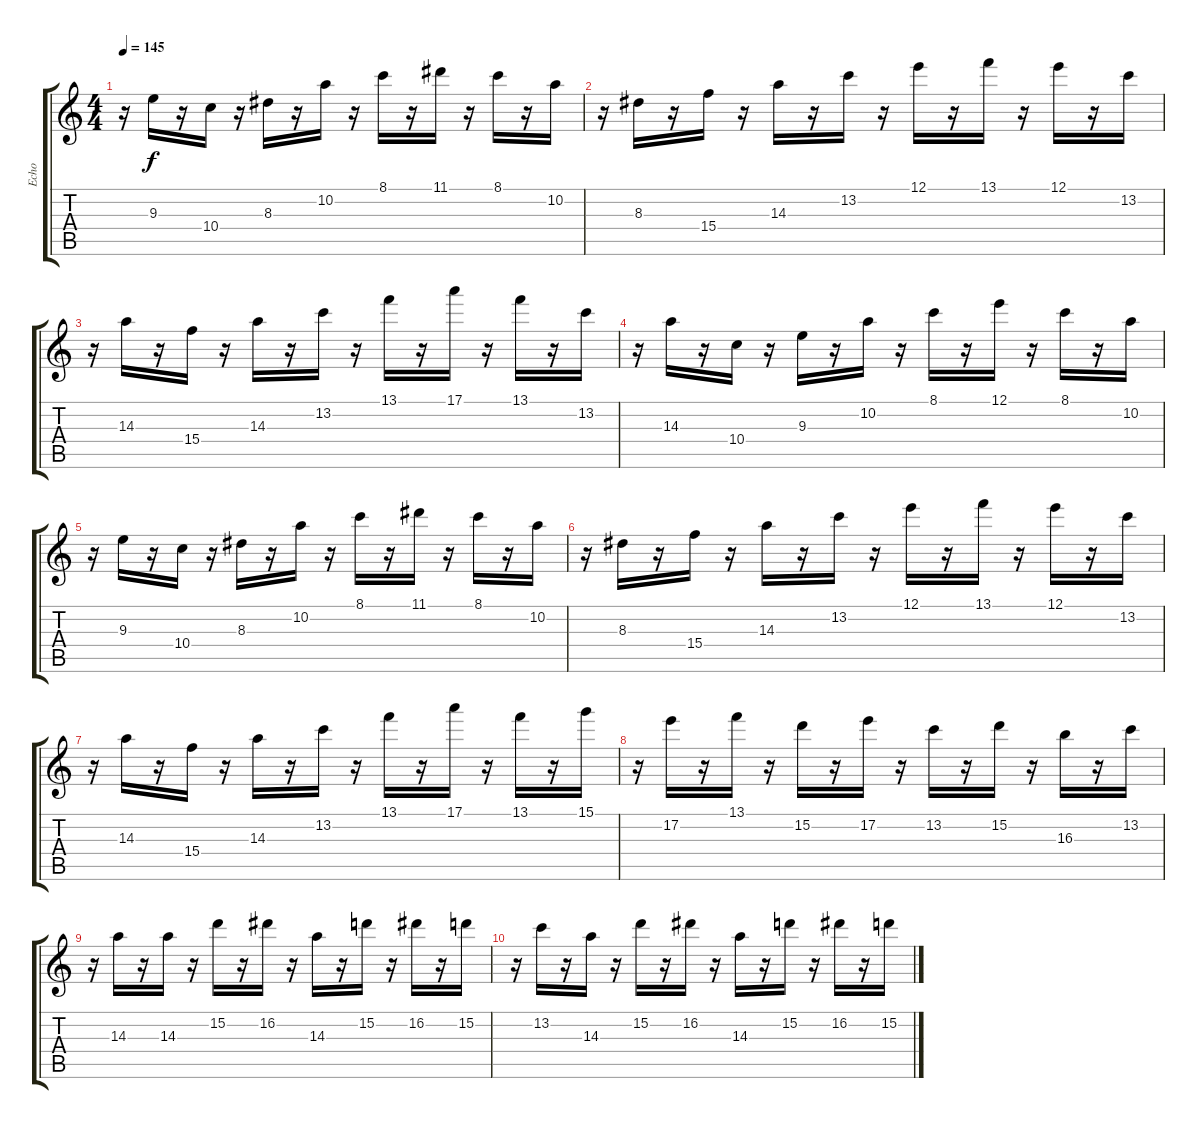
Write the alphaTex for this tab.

\track ("Echo" "Echo") {instrument distortionguitar}
\staff {score tabs}
\tuning (E4 B3 G3 D3 A2 E2) {hide}
\ts (4 4)
\tempo 145
\clef g2
\ks c
r.16{dy f} 9.3.16 r.16 10.4.16 r.16 8.3.16 r.16 10.2.16 r.16 8.1.16 r.16 11.1.16 r.16 8.1.16 r.16 10.2.16 |
r.16 8.3.16 r.16 15.4.16 r.16 14.3.16 r.16 13.2.16 r.16 12.1.16 r.16 13.1.16 r.16 12.1.16 r.16 13.2.16 |
r.16 14.3.16 r.16 15.4.16 r.16 14.3.16 r.16 13.2.16 r.16 13.1.16 r.16 17.1.16 r.16 13.1.16 r.16 13.2.16 |
r.16 14.3.16 r.16 10.4.16 r.16 9.3.16 r.16 10.2.16 r.16 8.1.16 r.16 12.1.16 r.16 8.1.16 r.16 10.2.16 |
r.16 9.3.16 r.16 10.4.16 r.16 8.3.16 r.16 10.2.16 r.16 8.1.16 r.16 11.1.16 r.16 8.1.16 r.16 10.2.16 |
r.16 8.3.16 r.16 15.4.16 r.16 14.3.16 r.16 13.2.16 r.16 12.1.16 r.16 13.1.16 r.16 12.1.16 r.16 13.2.16 |
r.16 14.3.16 r.16 15.4.16 r.16 14.3.16 r.16 13.2.16 r.16 13.1.16 r.16 17.1.16 r.16 13.1.16 r.16 15.1.16 |
r.16 17.2.16 r.16 13.1.16 r.16 15.2.16 r.16 17.2.16 r.16 13.2.16 r.16 15.2.16 r.16 16.3.16 r.16 13.2.16 |
r.16 14.3.16 r.16 14.3.16 r.16 15.2.16 r.16 16.2.16 r.16 14.3.16 r.16 15.2.16 r.16 16.2.16 r.16 15.2.16 |
r.16 13.2.16 r.16 14.3.16 r.16 15.2.16 r.16 16.2.16 r.16 14.3.16 r.16 15.2.16 r.16 16.2.16 r.16 15.2.16
